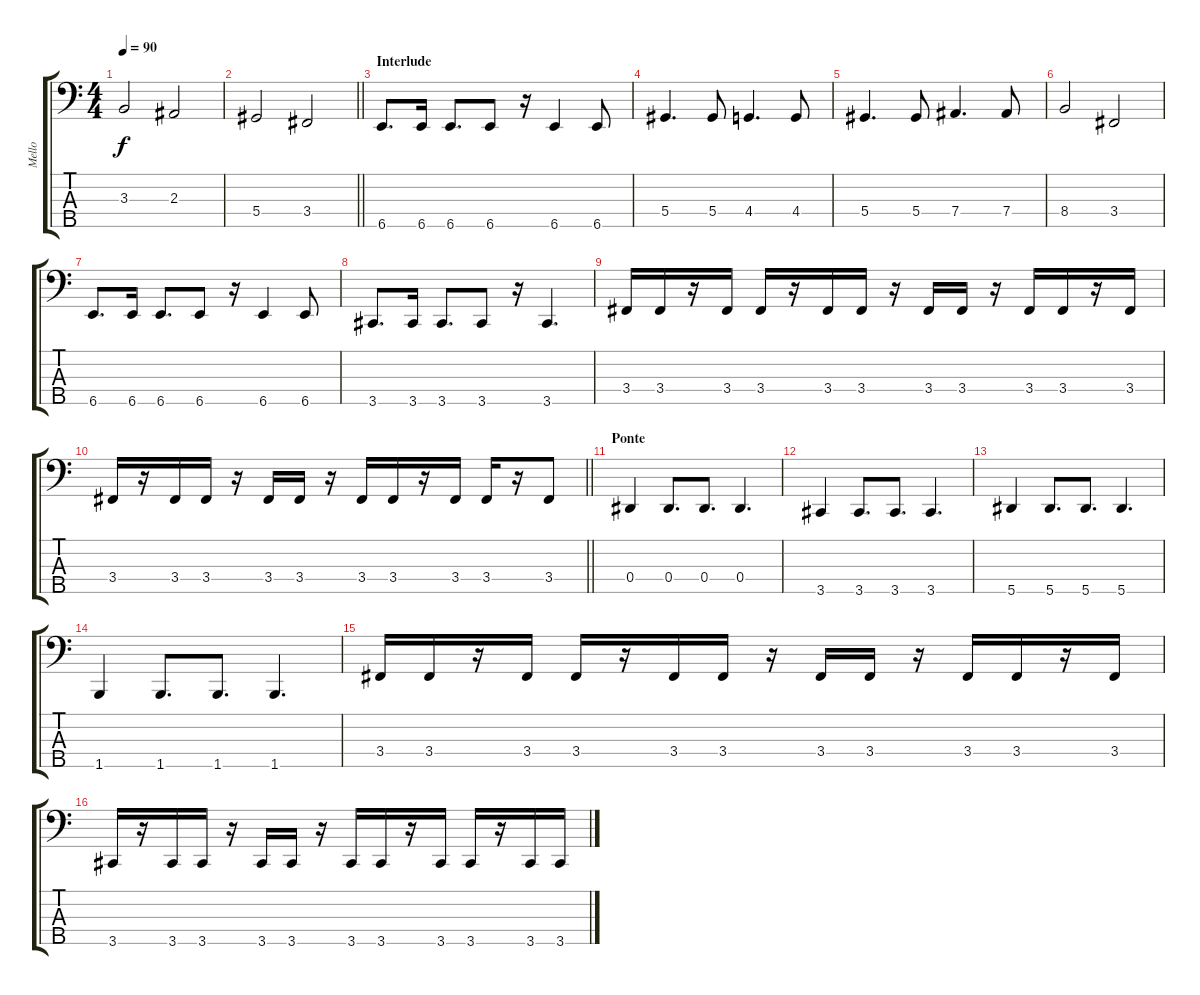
\track ("Mello" "Mello") {instrument electricbassfinger}
\staff {score tabs}
\tuning (Gb2 Db2 Ab1 Eb1 Bb0) {hide}
\ts (4 4)
\tempo 90
\clef f4
\ks c
3.3.2{dy f} 2.3.2 |
\barLineRight lightlight
5.4.2 3.4.2 |
\section ("" "Interlude")
6.5.8{d} 6.5.16 6.5.8{d} 6.5.8 r.16 6.5.4 6.5.8 |
5.4.4{d} 5.4.8 4.4.4{d} 4.4.8 |
5.4.4{d} 5.4.8 7.4.4{d} 7.4.8 |
8.4.2 3.4.2 |
6.5.8{d} 6.5.16 6.5.8{d} 6.5.8 r.16 6.5.4 6.5.8 |
3.5.8{d} 3.5.16 3.5.8{d} 3.5.8 r.16 3.5.4{d} |
3.4.16 3.4.16 r.16 3.4.16 3.4.16 r.16 3.4.16 3.4.16 r.16 3.4.16 3.4.16 r.16 3.4.16 3.4.16 r.16 3.4.16 |
\barLineRight lightlight
3.4.16 r.16 3.4.16 3.4.16 r.16 3.4.16 3.4.16 r.16 3.4.16 3.4.16 r.16 3.4.16 3.4.16 r.16 3.4.8 |
\section ("" "Ponte")
0.4.4 0.4.8{d} 0.4.8{d} 0.4.4{d} |
3.5.4 3.5.8{d} 3.5.8{d} 3.5.4{d} |
5.5.4 5.5.8{d} 5.5.8{d} 5.5.4{d} |
1.5.4 1.5.8{d} 1.5.8{d} 1.5.4{d} |
3.4.16 3.4.16 r.16 3.4.16 3.4.16 r.16 3.4.16 3.4.16 r.16 3.4.16 3.4.16 r.16 3.4.16 3.4.16 r.16 3.4.16 |
3.5.16 r.16 3.5.16 3.5.16 r.16 3.5.16 3.5.16 r.16 3.5.16 3.5.16 r.16 3.5.16 3.5.16 r.16 3.5.16 3.5.16
